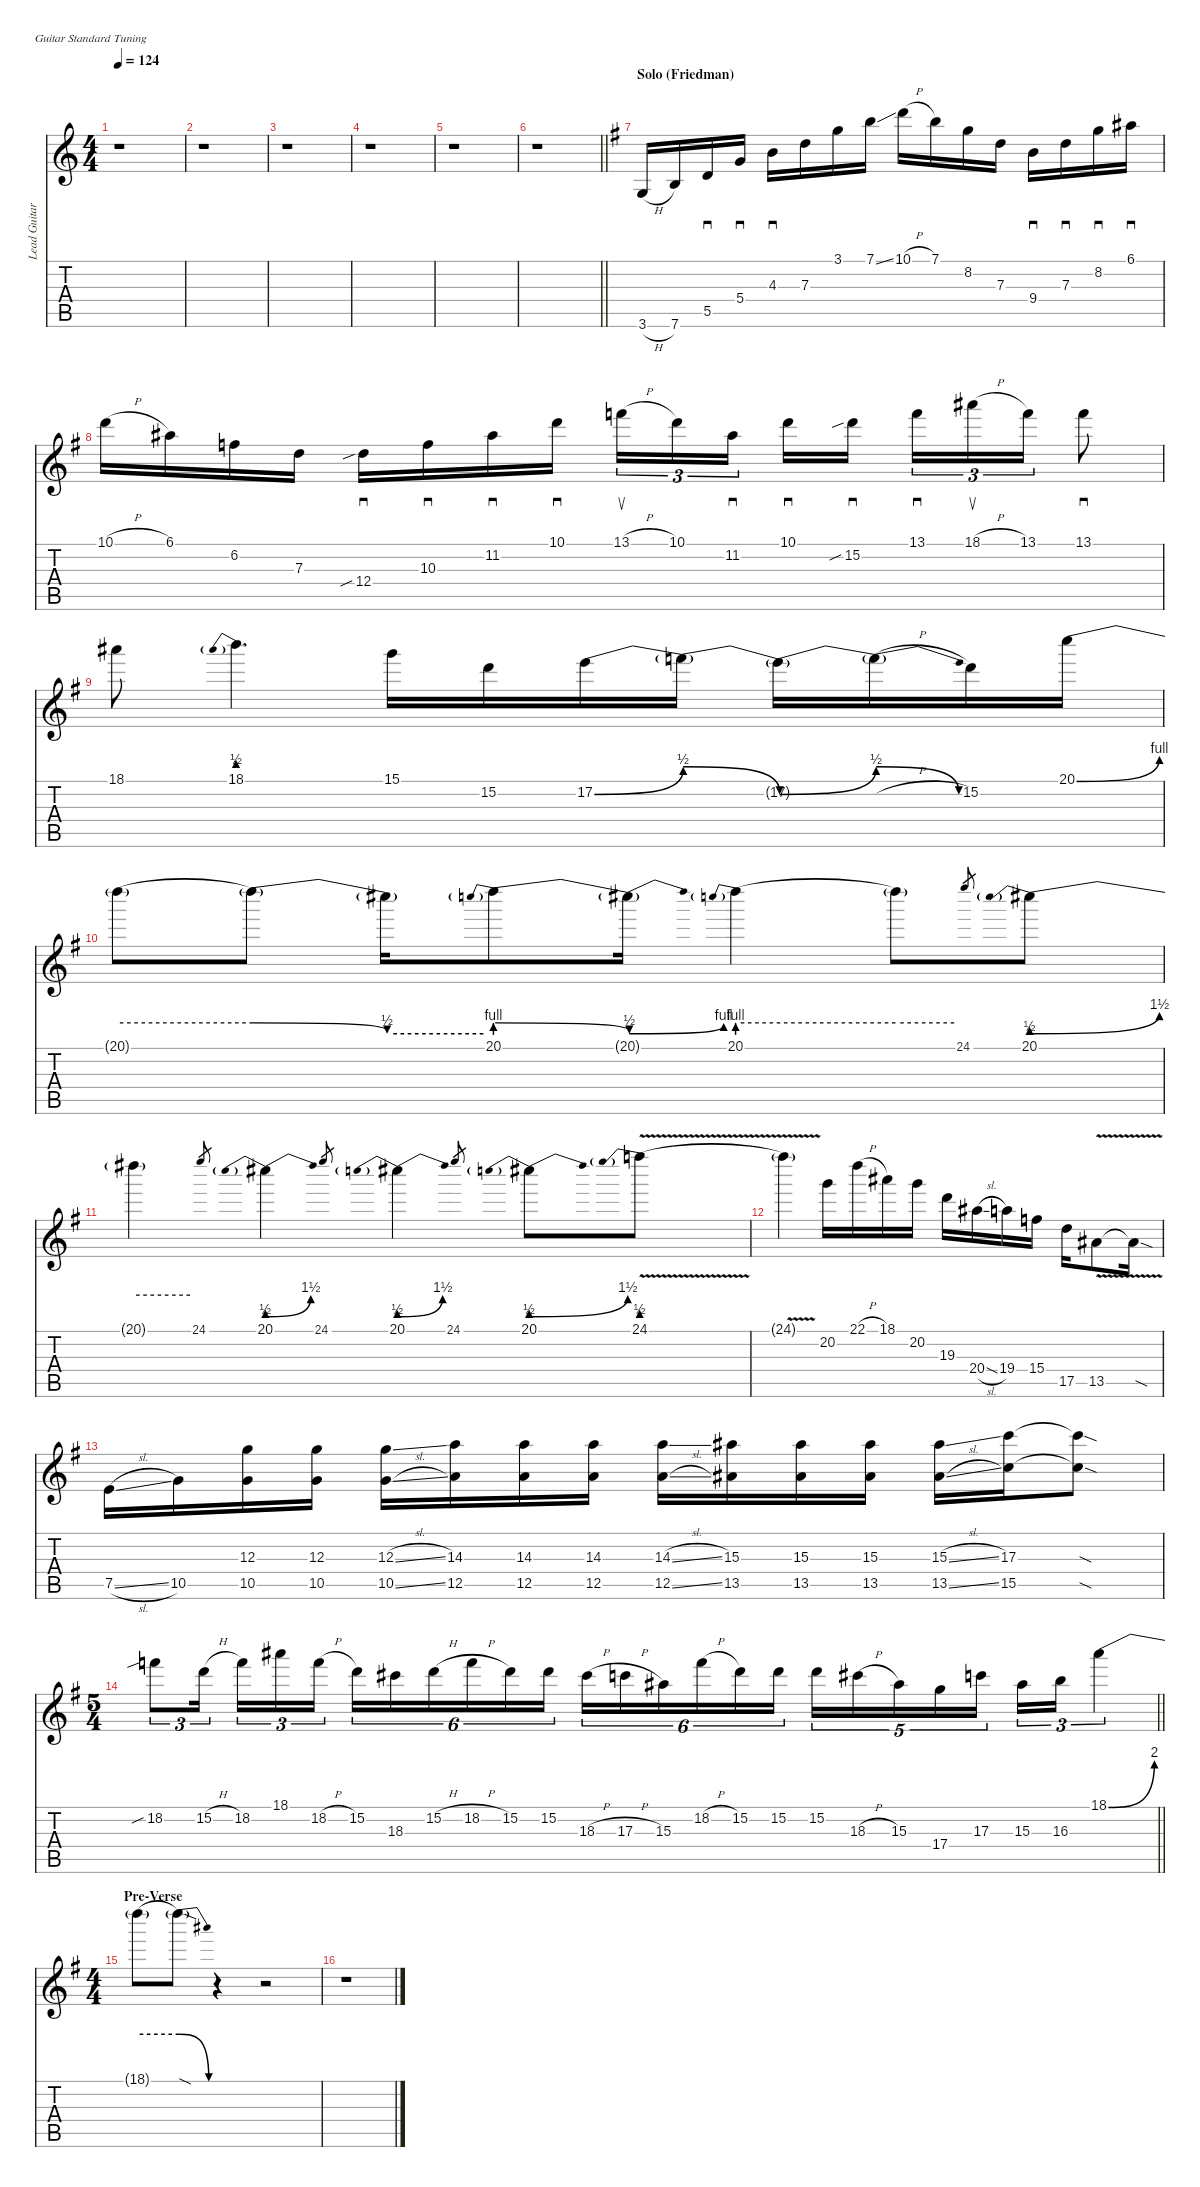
\defaultSystemsLayout 4
\hideDynamics
\bracketExtendMode nobrackets
\firstSystemTrackNameMode fullname
\otherSystemsTrackNameOrientation horizontal
\track ("Lead Guitar" "dist.guit.") {instrument distortionguitar}
\staff {score tabs}
\tuning (E4 B3 G3 D3 A2 E2)
\ts (4 4)
\tempo 124
\clef g2
\ks c
r.1{dy f beam Down} |
r.1{beam Down} |
r.1{beam Down} |
r.1{beam Down} |
r.1{beam Down} |
\barLineRight lightlight
r.1{beam Down} |
\section ("" "Solo (Friedman)")
\ks g
3.6{h acc forcenatural}.16{beam Up} 7.6{acc forcenatural}.16{beam Up} 5.5{acc forcenatural}.16{sd beam Up} 5.4{acc forcenatural}.16{sd beam Up} 4.3{acc forcenatural}.16{sd beam Down} 7.3{acc forcenatural}.16{beam Down} 3.1{acc forcenatural}.16{beam Down} 7.1{ss acc forcenatural}.16{beam Down} 10.1{h acc forcenatural}.16{beam Down} 7.1{acc forcenatural}.16{beam Down} 8.2{acc forcenatural}.16{beam Down} 7.3{acc forcenatural}.16{beam Down} 9.4{acc forcenatural}.16{sd beam Down} 7.3{acc forcenatural}.16{sd beam Down} 8.2{acc forcenatural}.16{sd beam Down} 6.1{acc #}.16{sd beam Down} |
10.1{h acc forcenatural}.16{beam Down} 6.1{acc #}.16{beam Down} 6.2{acc forcenatural}.16{beam Down} 7.3{acc forcenatural}.16{beam Down} 12.4{sib acc forcenatural}.16{sd beam Down} 10.3{acc forcenatural}.16{sd beam Down} 11.2{acc #}.16{sd beam Down} 10.1{acc forcenatural}.16{sd beam Down} 13.1{h acc forcenatural}.16{su tu (3 2) beam Down} 10.1{acc forcenatural}.16{tu (3 2) beam Down} 11.2{acc #}.16{sd tu (3 2) beam Down} 10.1{acc forcenatural}.16{sd beam Down} 15.2{sib acc forcenatural}.16{sd beam Down} 13.1{acc forcenatural}.16{sd tu (3 2) beam Down} 18.1{h acc #}.16{su tu (3 2) beam Down} 13.1{acc forcenatural}.16{tu (3 2) beam Down} 13.1{acc forcenatural}.8{sd beam Down} |
18.1{acc #}.8{beam Down} 18.1{be (prebend 0 2 60 2)}.4{d beam Down} 15.1{acc forcenatural}.16{beam Down} 15.2{acc forcenatural}.16{beam Down} 17.2{be (bend 0 0 60 2) acc forcenatural}.16{beam Down} 17.2{be (release 0 2 60 0) t}.16{beam Down} 17.2{be (bend 0 0 60 2) t acc forcenatural}.16{beam Down} 17.2{be (release 0 2 30 0) h t}.16{beam Down} 15.2{acc forcenatural}.16{beam Down} 20.1{be (bend 0 0 60 4) acc forcenatural}.16{beam Down} |
20.1{be (hold 0 4 60 4) t}.8{beam Down} 20.1{be (release 0 4 60 2) t}.8{beam Down} 20.1{be (hold 0 2 60 2) t}.16{beam Down} 20.1{be (prebendrelease 0 4 60 2)}.8{beam Down} 20.1{be (bend 0 2 60 4) t}.16{beam Down} 20.1{be (prebend 0 4 60 4)}.4{beam Down} 20.1{be (hold 0 4 60 4) t}.8{dy mf beam Down} 24.1{acc forcenatural}.8{gr beam Up} 20.1{be (prebendbend 0 2 60 6)}.8{dy f beam Down} |
20.1{be (hold 0 6 60 6) t}.4{beam Down} 24.1{acc forcenatural}.8{gr dy mf beam Up} 20.1{be (prebendbend 0 2 15 6)}.4{dy f beam Down} 24.1{acc forcenatural}.8{gr dy mf beam Up} 20.1{be (prebendbend 0 2 15 6)}.4{dy f beam Down} 24.1{acc forcenatural}.8{gr dy mf beam Up} 20.1{be (prebendbend 0 2 15 6)}.8{dy f beam Down} 24.1{be (prebend 0 2 60 2) v}.8{beam Down} |
24.1{v t}.4{beam Down} 20.2{acc forcenatural}.16{beam Down} 22.1{h acc forcenatural}.16{beam Down} 18.1{acc #}.16{beam Down} 20.2{acc forcenatural}.16{beam Down} 19.3{acc forcenatural}.16{beam Down} 20.4{sl acc #}.16{beam Down} 19.4{acc forcenatural}.16{beam Down} 15.4{acc forcenatural}.16{beam Down} 17.5{acc forcenatural}.16{beam Down} 13.5{v acc #}.8{beam Down} 13.5{v sod t acc #}.16{beam Down} |
7.5{sl acc forcenatural}.16{beam Down} 10.5{acc forcenatural}.16{beam Down} (12.3{acc forcenatural} 10.5{acc forcenatural}).16{beam Down} (12.3{acc forcenatural} 10.5{acc forcenatural}).16{beam Down} (12.3{sl acc forcenatural} 10.5{sl acc forcenatural}).16{beam Down} (14.3{acc forcenatural} 12.5{acc forcenatural}).16{beam Down} (14.3{acc forcenatural} 12.5{acc forcenatural}).16{beam Down} (14.3{acc forcenatural} 12.5{acc forcenatural}).16{beam Down} (14.3{sl acc forcenatural} 12.5{sl acc forcenatural}).16{beam Down} (15.3{acc #} 13.5{acc #}).16{beam Down} (15.3{acc #} 13.5{acc #}).16{beam Down} (15.3{acc #} 13.5{acc #}).16{beam Down} (15.3{sl acc #} 13.5{sl acc #}).16{beam Down} (17.3{acc forcenatural} 15.5{acc forcenatural}).16{beam Down} (17.3{sod t acc forcenatural} 15.5{sod t acc forcenatural}).8{beam Down} |
\ts (5 4)
\beaming (8 2 2 2 4)
\barLineRight lightlight
18.2{sib acc forcenatural}.8{tu (3 2) beam Down} 15.2{h acc forcenatural}.16{tu (3 2) beam Down} 18.2{acc forcenatural}.16{tu (3 2) beam Down} 18.1{acc #}.16{tu (3 2) beam Down} 18.2{h acc forcenatural}.16{tu (3 2) beam Down} 15.2{acc forcenatural}.16{tu (6 4) beam Down} 18.3{acc #}.16{tu (6 4) beam Down} 15.2{h acc forcenatural}.16{tu (6 4) beam Down} 18.2{h acc forcenatural}.16{tu (6 4) beam Down} 15.2{acc forcenatural}.16{tu (6 4) beam Down} 15.2{acc forcenatural}.16{tu (6 4) beam Down} 18.3{h acc #}.16{tu (6 4) beam Down} 17.3{h acc forcenatural}.16{tu (6 4) beam Down} 15.3{acc #}.16{tu (6 4) beam Down} 18.2{h acc forcenatural}.16{tu (6 4) beam Down} 15.2{acc forcenatural}.16{tu (6 4) beam Down} 15.2{acc forcenatural}.16{tu (6 4) beam Down} 15.2{acc forcenatural}.16{tu (5 4) beam Down} 18.3{h acc #}.16{tu (5 4) beam Down} 15.3{acc #}.16{tu (5 4) beam Down} 17.4{acc forcenatural}.16{tu (5 4) beam Down} 17.3{acc forcenatural}.16{tu (5 4) beam Down} 15.3{acc #}.16{tu (3 2) beam Down} 16.3{acc forcenatural}.16{tu (3 2) beam Down} 18.1{be (bend 0 0 60 8) acc #}.4{tu (3 2) beam Down} |
\ts (4 4)
\beaming (8 2 2 2 2)
\section ("" "Pre-Verse")
18.1{be (hold 0 8 60 8) t}.8{beam Down} 18.1{be (release 0 8 30 0) sod t}.8{beam Down} r.4{beam Down} r.2{beam Down} |
r.1{beam Down}
